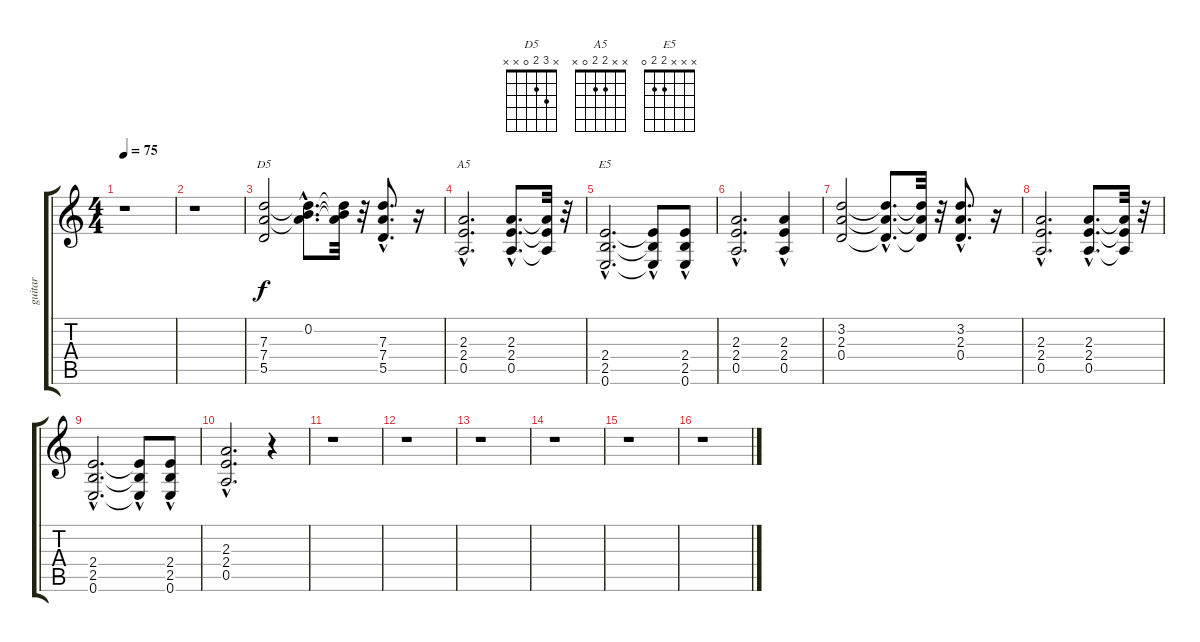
\track ("guitar" "guitar") {instrument distortionguitar}
\staff {score tabs}
\tuning (E4 B3 G3 D3 A2 E2) {hide}
\chord ("D5" x 3 2 0 x x)
\chord ("A5" x x 2 2 0 x)
\chord ("E5" x x x 2 2 0)
\ts (4 4)
\tempo 75
\clef g2
\ks c
r.1{dy f instrument distortionguitar} |
r.1 |
(7.3 7.4 5.5).2{ch "D5"} (0.2{hac} 7.3{hac t} 7.4{hac t}).8{d} (0.2{t} 7.3{t} 7.4{t}).32 r.32 (7.3{hac} 7.4{hac} 5.5{hac}).8{d} r.16 |
(2.3 2.4{hac} 0.5).2{d ch "A5"} (2.3{hac} 2.4{hac} 0.5{hac}).8{d} (2.3{t} 2.4{t} 0.5{t}).32 r.32 |
(2.4{hac} 2.5{hac} 0.6{hac}).2{d ch "E5"} (2.4{hac t} 2.5{hac t} 0.6{t}).8 (2.4 2.5{hac} 0.6{hac}).8 |
(2.3 2.4{hac} 0.5).2{d} (2.3{hac} 2.4{hac} 0.5).4 |
(3.2 2.3 0.4).2 (3.2{hac t} 2.3{hac t} 0.4{hac t}).8{d} (3.2{t} 2.3{t} 0.4{t}).32 r.32 (3.2{hac} 2.3{hac} 0.4{hac}).8{d} r.16 |
(2.3 2.4{hac} 0.5).2{d} (2.3{hac} 2.4{hac} 0.5{hac}).8{d} (2.3{t} 2.4{t} 0.5{t}).32 r.32 |
(2.4{hac} 2.5{hac} 0.6{hac}).2{d} (2.4{hac t} 2.5{hac t} 0.6{t}).8 (2.4 2.5{hac} 0.6{hac}).8 |
(2.3 2.4{hac} 0.5).2{d} r.4 |
r.1 |
r.1 |
r.1 |
r.1 |
r.1 |
r.1
